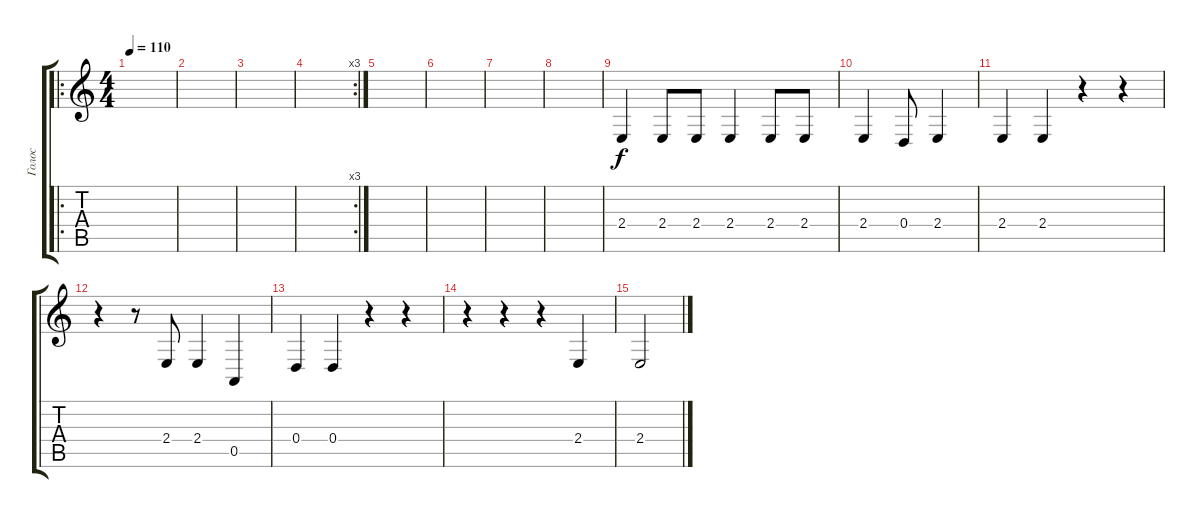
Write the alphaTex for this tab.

\track ("Голос" "Голос") {instrument fx4atmosphere}
\staff {score tabs}
\tuning (E4 B3 G3 D3 A2 E2) {hide}
\ro
\ts (4 4)
\tempo 110
\clef g2
\ks c
|
|
|
\rc 3
|
|
|
|
|
2.4.4 2.4.8 2.4.8 2.4.4 2.4.8 2.4.8 |
2.4.4 0.4.8 2.4.4 |
2.4.4 2.4.4 r.4 r.4 |
r.4 r.8 2.4.8 2.4.4 0.5.4 |
0.4.4 0.4.4 r.4 r.4 |
r.4 r.4 r.4 2.4.4 |
2.4.2
